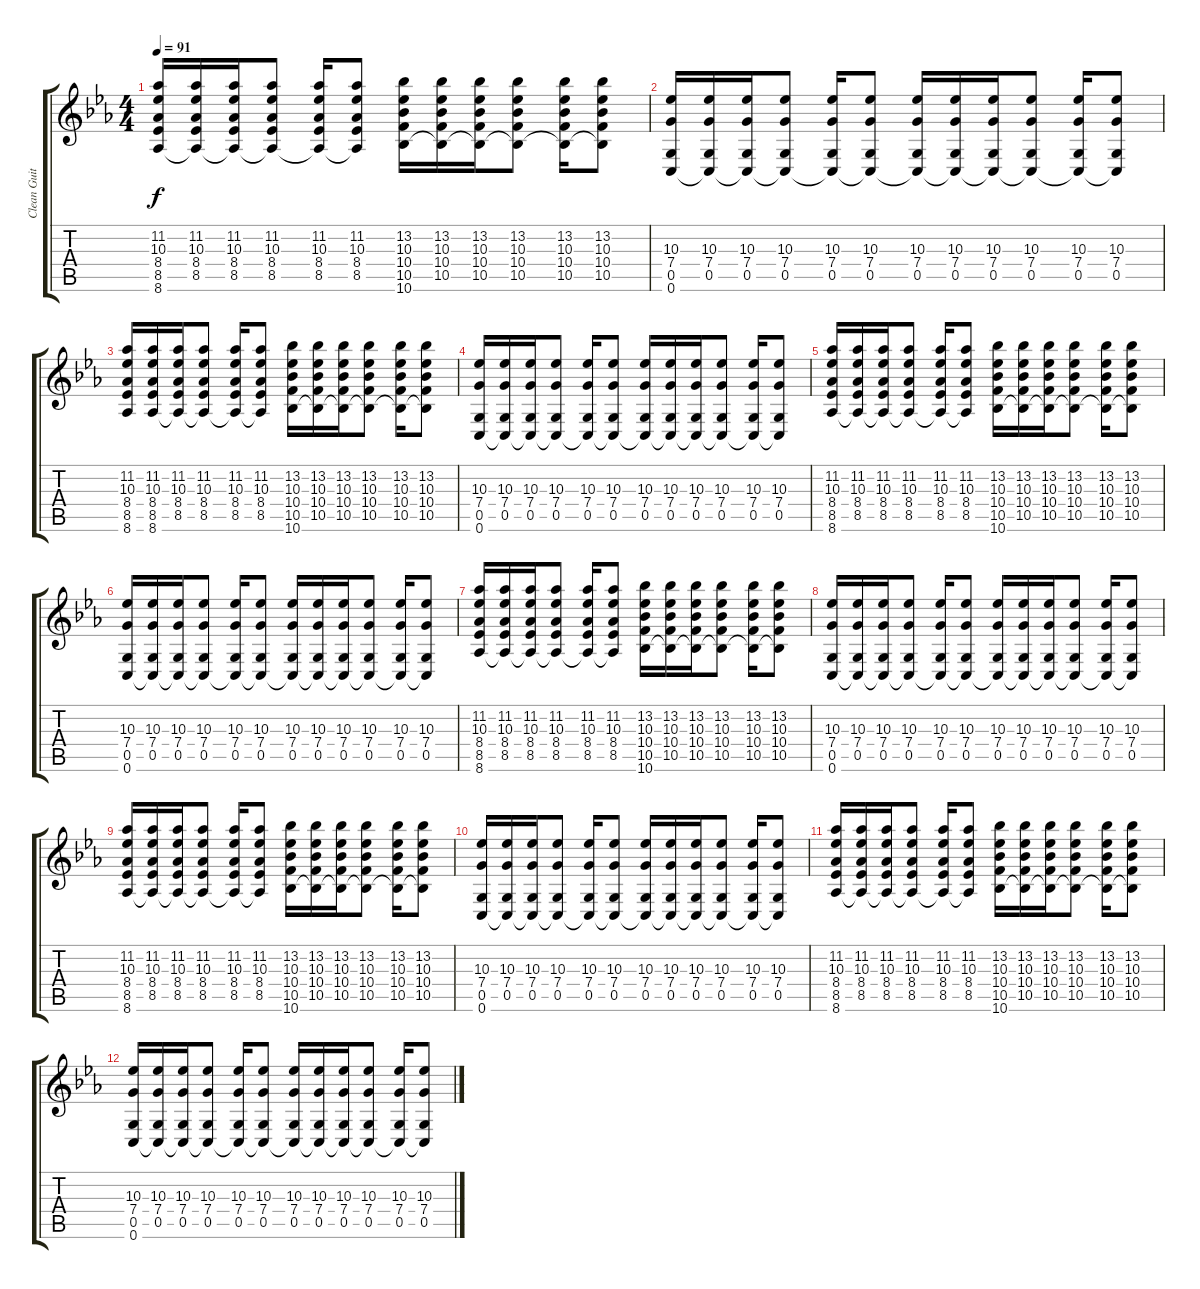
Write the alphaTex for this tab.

\track ("Clean Guitar I (Left)" "Clean Guit") {instrument electricguitarclean}
\staff {score tabs}
\tuning (D4 A3 F3 C3 G2 C2) {hide}
\ts (4 4)
\tempo 91
\clef g2
\ks cminor
(11.2 10.3 8.4 8.5 8.6).16{dy f} (11.2 10.3 8.4 8.5 8.6{t}).16 (11.2 10.3 8.4 8.5 8.6{t}).16 (11.2 10.3 8.4 8.5 8.6{t}).8 (11.2 10.3 8.4 8.5 8.6{t}).16 (11.2 10.3 8.4 8.5 8.6{t}).8 (13.2 10.3 10.4 10.5 10.6).16 (13.2 10.3 10.4 10.5 10.6{t}).16 (13.2 10.3 10.4 10.5 10.6{t}).16 (13.2 10.3 10.4 10.5 10.6{t}).8 (13.2 10.3 10.4 10.5 10.6{t}).16 (13.2 10.3 10.4 10.5 10.6{t}).8 |
(10.3 7.4 0.5 0.6).16 (10.3 7.4 0.5 0.6{t}).16 (10.3 7.4 0.5 0.6{t}).16 (10.3 7.4 0.5 0.6{t}).8 (10.3 7.4 0.5 0.6{t}).16 (10.3 7.4 0.5 0.6{t}).8 (10.3 7.4 0.5 0.6{t}).16 (10.3 7.4 0.5 0.6{t}).16 (10.3 7.4 0.5 0.6{t}).16 (10.3 7.4 0.5 0.6{t}).8 (10.3 7.4 0.5 0.6{t}).16 (10.3 7.4 0.5 0.6{t}).8 |
(11.2 10.3 8.4 8.5 8.6).16 (11.2 10.3 8.4 8.5 8.6).16 (11.2 10.3 8.4 8.5 8.6{t}).16 (11.2 10.3 8.4 8.5 8.6{t}).8 (11.2 10.3 8.4 8.5 8.6{t}).16 (11.2 10.3 8.4 8.5 8.6{t}).8 (13.2 10.3 10.4 10.5 10.6).16 (13.2 10.3 10.4 10.5 10.6{t}).16 (13.2 10.3 10.4 10.5 10.6{t}).16 (13.2 10.3 10.4 10.5 10.6{t}).8 (13.2 10.3 10.4 10.5 10.6{t}).16 (13.2 10.3 10.4 10.5 10.6{t}).8 |
(10.3 7.4 0.5 0.6).16 (10.3 7.4 0.5 0.6{t}).16 (10.3 7.4 0.5 0.6{t}).16 (10.3 7.4 0.5 0.6{t}).8 (10.3 7.4 0.5 0.6{t}).16 (10.3 7.4 0.5 0.6{t}).8 (10.3 7.4 0.5 0.6{t}).16 (10.3 7.4 0.5 0.6{t}).16 (10.3 7.4 0.5 0.6{t}).16 (10.3 7.4 0.5 0.6{t}).8 (10.3 7.4 0.5 0.6{t}).16 (10.3 7.4 0.5 0.6{t}).8 |
(11.2 10.3 8.4 8.5 8.6).16 (11.2 10.3 8.4 8.5 8.6{t}).16 (11.2 10.3 8.4 8.5 8.6{t}).16 (11.2 10.3 8.4 8.5 8.6{t}).8 (11.2 10.3 8.4 8.5 8.6{t}).16 (11.2 10.3 8.4 8.5 8.6{t}).8 (13.2 10.3 10.4 10.5 10.6).16 (13.2 10.3 10.4 10.5 10.6{t}).16 (13.2 10.3 10.4 10.5 10.6{t}).16 (13.2 10.3 10.4 10.5 10.6{t}).8 (13.2 10.3 10.4 10.5 10.6{t}).16 (13.2 10.3 10.4 10.5 10.6{t}).8 |
(10.3 7.4 0.5 0.6).16 (10.3 7.4 0.5 0.6{t}).16 (10.3 7.4 0.5 0.6{t}).16 (10.3 7.4 0.5 0.6{t}).8 (10.3 7.4 0.5 0.6{t}).16 (10.3 7.4 0.5 0.6{t}).8 (10.3 7.4 0.5 0.6{t}).16 (10.3 7.4 0.5 0.6{t}).16 (10.3 7.4 0.5 0.6{t}).16 (10.3 7.4 0.5 0.6{t}).8 (10.3 7.4 0.5 0.6{t}).16 (10.3 7.4 0.5 0.6{t}).8 |
(11.2 10.3 8.4 8.5 8.6).16 (11.2 10.3 8.4 8.5 8.6{t}).16 (11.2 10.3 8.4 8.5 8.6{t}).16 (11.2 10.3 8.4 8.5 8.6{t}).8 (11.2 10.3 8.4 8.5 8.6{t}).16 (11.2 10.3 8.4 8.5 8.6{t}).8 (13.2 10.3 10.4 10.5 10.6).16 (13.2 10.3 10.4 10.5 10.6{t}).16 (13.2 10.3 10.4 10.5 10.6{t}).16 (13.2 10.3 10.4 10.5 10.6{t}).8 (13.2 10.3 10.4 10.5 10.6{t}).16 (13.2 10.3 10.4 10.5 10.6{t}).8 |
(10.3 7.4 0.5 0.6).16 (10.3 7.4 0.5 0.6{t}).16 (10.3 7.4 0.5 0.6{t}).16 (10.3 7.4 0.5 0.6{t}).8 (10.3 7.4 0.5 0.6{t}).16 (10.3 7.4 0.5 0.6{t}).8 (10.3 7.4 0.5 0.6{t}).16 (10.3 7.4 0.5 0.6{t}).16 (10.3 7.4 0.5 0.6{t}).16 (10.3 7.4 0.5 0.6{t}).8 (10.3 7.4 0.5 0.6{t}).16 (10.3 7.4 0.5 0.6{t}).8 |
(11.2 10.3 8.4 8.5 8.6).16 (11.2 10.3 8.4 8.5 8.6{t}).16 (11.2 10.3 8.4 8.5 8.6{t}).16 (11.2 10.3 8.4 8.5 8.6{t}).8 (11.2 10.3 8.4 8.5 8.6{t}).16 (11.2 10.3 8.4 8.5 8.6{t}).8 (13.2 10.3 10.4 10.5 10.6).16 (13.2 10.3 10.4 10.5 10.6{t}).16 (13.2 10.3 10.4 10.5 10.6{t}).16 (13.2 10.3 10.4 10.5 10.6{t}).8 (13.2 10.3 10.4 10.5 10.6{t}).16 (13.2 10.3 10.4 10.5 10.6{t}).8 |
(10.3 7.4 0.5 0.6).16 (10.3 7.4 0.5 0.6{t}).16 (10.3 7.4 0.5 0.6{t}).16 (10.3 7.4 0.5 0.6{t}).8 (10.3 7.4 0.5 0.6{t}).16 (10.3 7.4 0.5 0.6{t}).8 (10.3 7.4 0.5 0.6{t}).16 (10.3 7.4 0.5 0.6{t}).16 (10.3 7.4 0.5 0.6{t}).16 (10.3 7.4 0.5 0.6{t}).8 (10.3 7.4 0.5 0.6{t}).16 (10.3 7.4 0.5 0.6{t}).8 |
(11.2 10.3 8.4 8.5 8.6).16{volume 0} (11.2 10.3 8.4 8.5 8.6{t}).16 (11.2 10.3 8.4 8.5 8.6{t}).16 (11.2 10.3 8.4 8.5 8.6{t}).8 (11.2 10.3 8.4 8.5 8.6{t}).16 (11.2 10.3 8.4 8.5 8.6{t}).8 (13.2 10.3 10.4 10.5 10.6).16 (13.2 10.3 10.4 10.5 10.6{t}).16 (13.2 10.3 10.4 10.5 10.6{t}).16 (13.2 10.3 10.4 10.5 10.6{t}).8 (13.2 10.3 10.4 10.5 10.6{t}).16 (13.2 10.3 10.4 10.5 10.6{t}).8 |
(10.3 7.4 0.5 0.6).16 (10.3 7.4 0.5 0.6{t}).16 (10.3 7.4 0.5 0.6{t}).16 (10.3 7.4 0.5 0.6{t}).8 (10.3 7.4 0.5 0.6{t}).16 (10.3 7.4 0.5 0.6{t}).8 (10.3 7.4 0.5 0.6{t}).16 (10.3 7.4 0.5 0.6{t}).16 (10.3 7.4 0.5 0.6{t}).16 (10.3 7.4 0.5 0.6{t}).8 (10.3 7.4 0.5 0.6{t}).16 (10.3 7.4 0.5 0.6{t}).8
